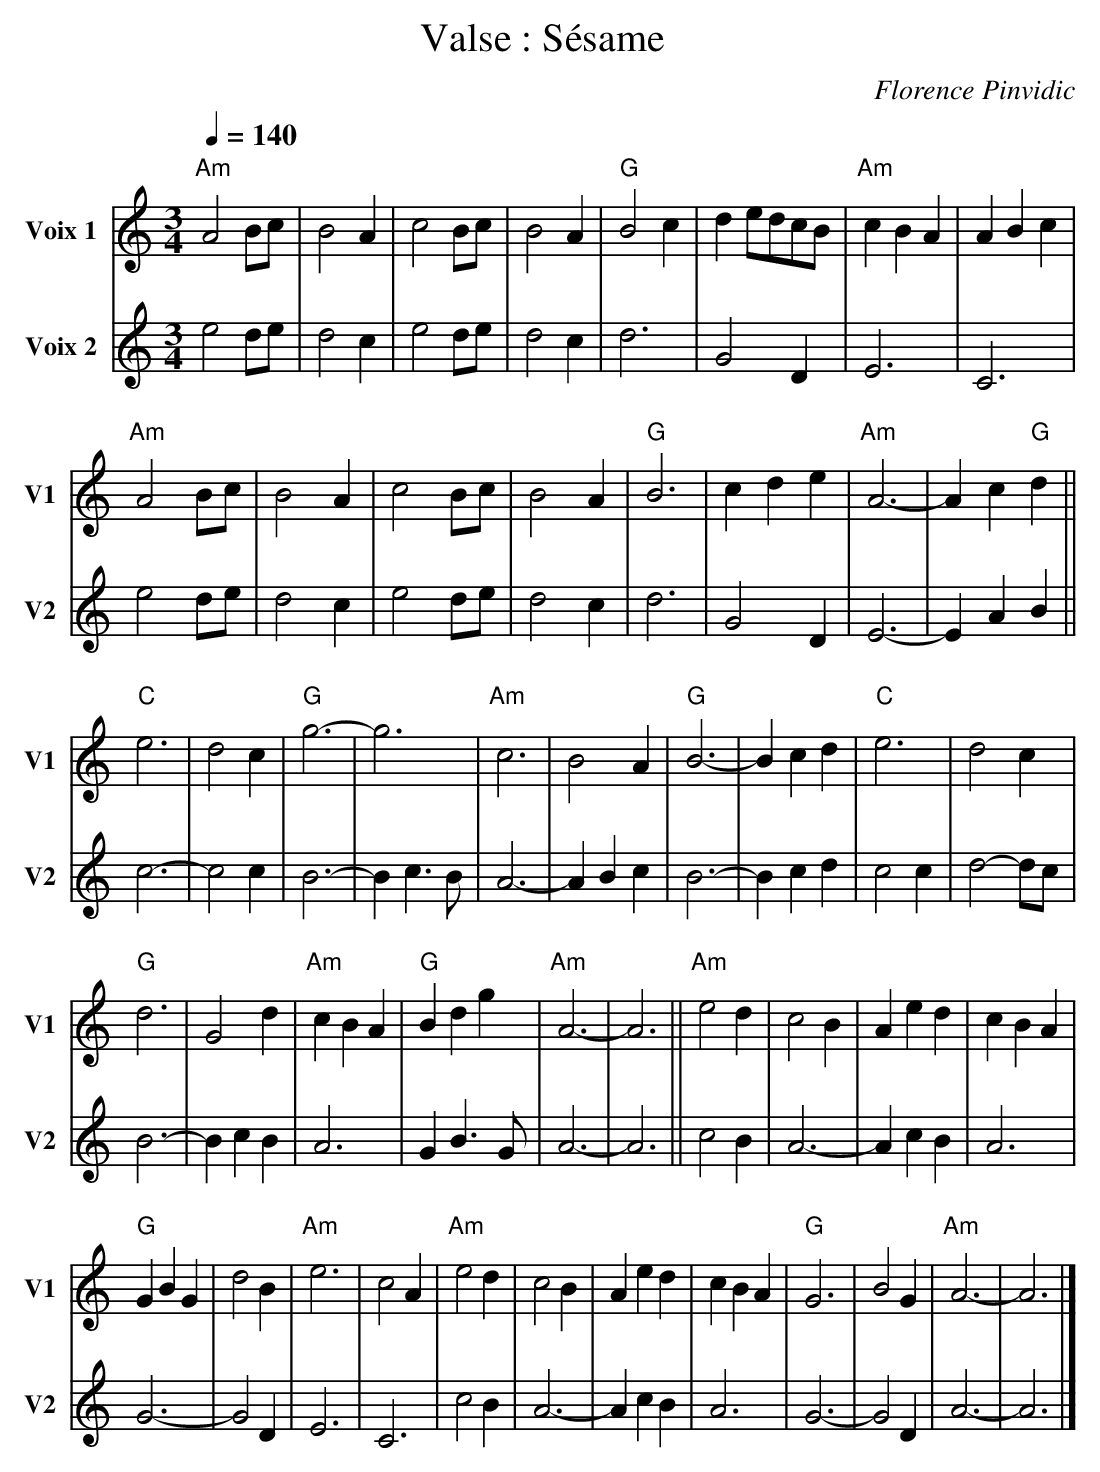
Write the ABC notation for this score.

X:1
T:Valse : Sésame
C:Florence Pinvidic
V:1 clef=treble name="Voix 1" sname="V1"
V:2 clef=treble name="Voix 2" sname="V2"
Q:1/4=140
L:1/4
M:3/4
K:C
V:1
"Am" A2 B/c/ | B2 A | c2 B/c/ | B2 A | "G" B2 c | d e/d/c/B/ | "Am" c B A | A B c |
"Am" A2 B/c/ | B2 A | c2 B/c/ | B2 A | "G" B3 | c d e | "Am" A3- | A c "G" d ||
"C" e3 | d2 c | "G"g3- | g3 | "Am" c3 | B2 A | "G" B3- | B c d | "C" e3 | d2 c |
"G" d3 | G2 d | "Am" c B A | "G" B d g | "Am" A3- | A3 || "Am" e2 d | c2 B | A e d | c B A |
"G" G B G | d2 B | "Am" e3 | c2 A | "Am" e2 d | c2 B | A e d | c B A | "G" G3 | B2 G | "Am" A3- | A3 |]
V:2
e2 d/e/ | d2 c | e2 d/e/ | d2 c | d3 | G2 D | E3 | C3 | e2 d/e/ | d2 c |
e2 d/e/ | d2 c | d3 | G2 D | E3- | E A B || c3- | c2 c | B3- | B c>B |
A3- | A B c | B3- | B c d | c2 c | d2- d/c/ | B3- | B c B | A3 | G B>G |
A3- | A3 || c2 B | A3- | A c B | A3 | G3- | G2 D | E3 | C3 |
c2 B | A3- | A c B | A3 | G3- | G2 D | A3- | A3 |]
